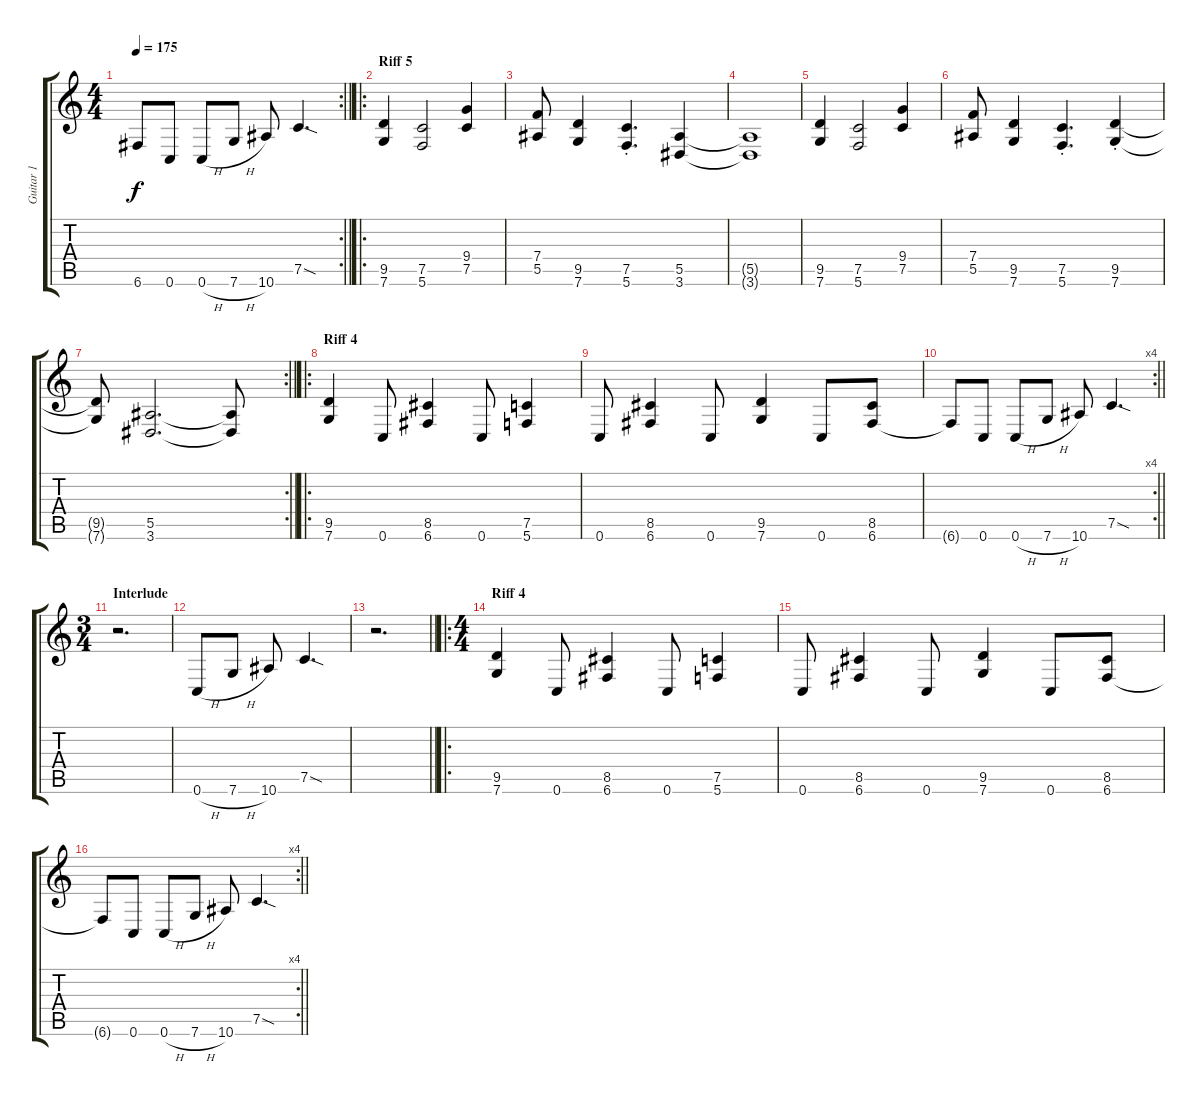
\track ("Guitar 1" "Guitar 1") {instrument distortionguitar}
\staff {score tabs}
\tuning (C4 G3 Eb3 Bb2 F2 C2) {hide}
\rc 2
\ts (4 4)
\tempo 175
\clef g2
\barLineRight lightlight
\ks c
6.6{t}.8{dy f} 0.6.8 0.6{h}.8 7.6{h}.8 10.6.8 7.5{sod}.4{d} |
\ro
\section ("" "Riff 5")
(9.5 7.6).4 (7.5 5.6).2 (9.4 7.5).4 |
(7.4 5.5).8 (9.5 7.6).4 (7.5{st} 5.6{st}).4{d} (5.5 3.6).4 |
(5.5{t} 3.6{t}).1 |
(9.5 7.6).4 (7.5 5.6).2 (9.4 7.5).4 |
(7.4 5.5).8 (9.5 7.6).4 (7.5{st} 5.6{st}).4{d} (9.5{st} 7.6{st}).4 |
\rc 2
\barLineRight lightlight
(9.5{t} 7.6{t}).8 (5.5 3.6).2{d} (5.5{t} 3.6{t}).8 |
\ro
\section ("" "Riff 4")
(9.5 7.6).4 0.6.8 (8.5 6.6).4 0.6.8 (7.5 5.6).4 |
0.6.8 (8.5 6.6).4 0.6.8 (9.5 7.6).4 0.6.8 (8.5 6.6).8 |
\rc 4
\barLineRight lightlight
6.6{t}.8 0.6.8 0.6{h}.8 7.6{h}.8 10.6.8 7.5{sod}.4{d} |
\ts (3 4)
\section ("" "Interlude")
r.2{d} |
0.6{h}.8 7.6{h}.8 10.6.8 7.5{sod}.4{d} |
\barLineRight lightlight
r.2{d} |
\ro
\ts (4 4)
\section ("" "Riff 4")
(9.5 7.6).4 0.6.8 (8.5 6.6).4 0.6.8 (7.5 5.6).4 |
0.6.8 (8.5 6.6).4 0.6.8 (9.5 7.6).4 0.6.8 (8.5 6.6).8 |
\rc 4
\barLineRight lightlight
6.6{t}.8 0.6.8 0.6{h}.8 7.6{h}.8 10.6.8 7.5{sod}.4{d}
